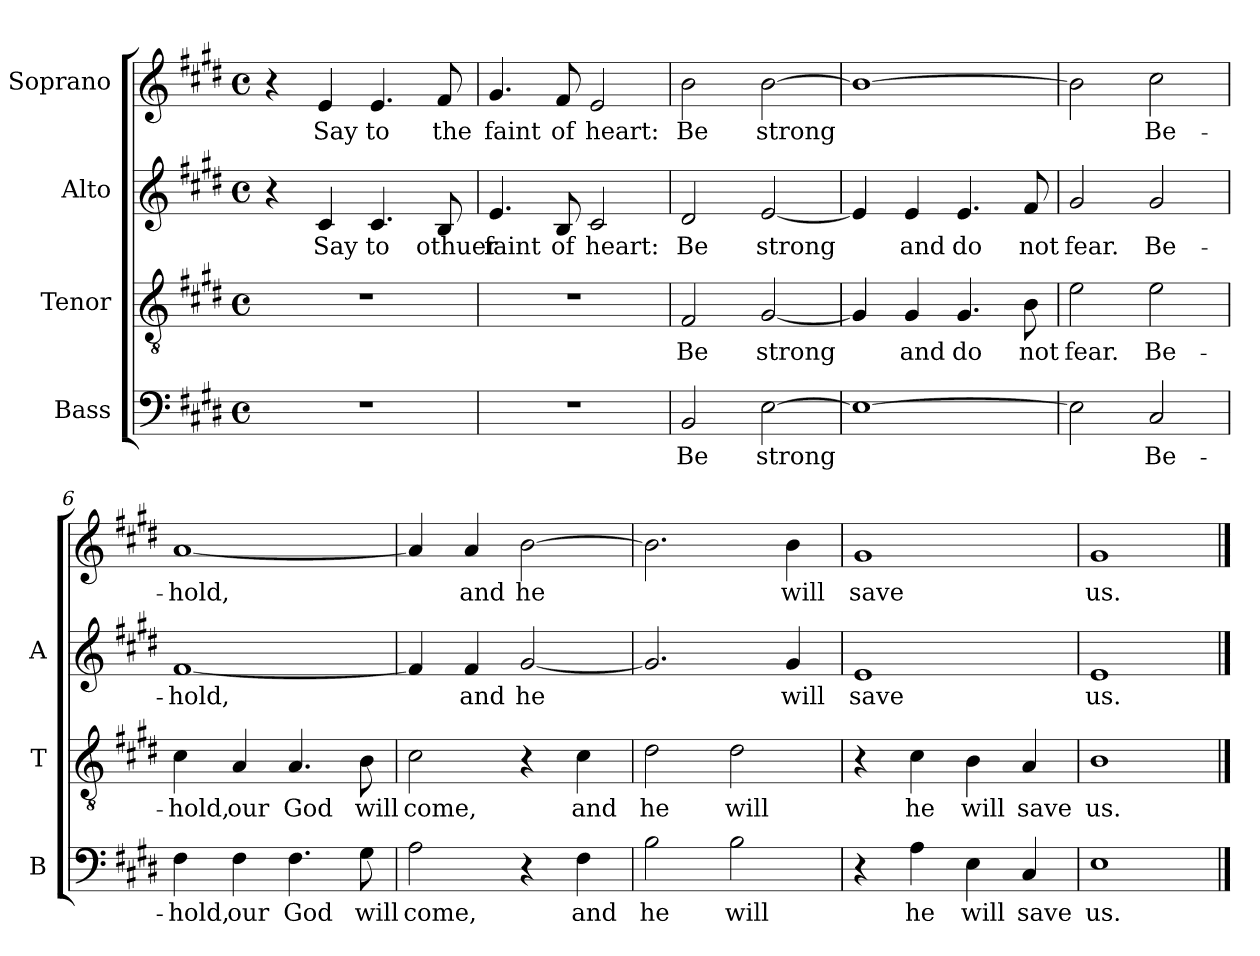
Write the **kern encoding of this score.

**kern	**text	**kern	**text	**kern	**text	**kern	**text
*part4	*part4	*part3	*part3	*part2	*part2	*part1	*part1
*staff4	*staff4	*staff3	*staff3	*staff2	*staff2	*staff1	*staff1
*I"Bass	*	*I"Tenor	*	*I"Alto	*	*I"Soprano	*
*I'B	*	*I'T	*	*I'A	*	*	*
*clefF4	*	*clefGv2	*	*clefG2	*	*clefG2	*
*k[f#c#g#d#]	*	*k[f#c#g#d#]	*	*k[f#c#g#d#]	*	*k[f#c#g#d#]	*
*E:	*	*E:	*	*E:	*	*E:	*
*M4/4	*	*M4/4	*	*M4/4	*	*M4/4	*
*met(c)	*	*met(c)	*	*met(c)	*	*met(c)	*
=1	=1	=1	=1	=1	=1	=1	=1
1r	.	1r	.	4r	.	4r	.
!	!	!	!	!	!LO:LY:b	!	!LO:LY:b
.	.	.	.	4c#/	Say	4e/	Say
!	!	!	!	!	!LO:LY:b	!	!LO:LY:b
.	.	.	.	4.c#/	to	4.e/	to
!	!	!	!	!	!LO:LY:b	!	!LO:LY:b
.	.	.	.	8B/	othuer	8f#/	the
=2	=2	=2	=2	=2	=2	=2	=2
!	!	!	!	!	!LO:LY:b	!	!LO:LY:b
1r	.	1r	.	4.e/	faint	4.g#/	faint
!	!	!	!	!	!LO:LY:b	!	!LO:LY:b
.	.	.	.	8B/	of	8f#/	of
!	!	!	!	!	!LO:LY:b	!	!LO:LY:b
.	.	.	.	2c#/	heart:	2e/	heart:
=3	=3	=3	=3	=3	=3	=3	=3
!	!LO:LY:b	!	!LO:LY:b	!	!LO:LY:b	!	!LO:LY:b
2BB/	Be	2F#/	Be	2d#/	Be	2b\	Be
!	!LO:LY:b	!	!LO:LY:b	!	!LO:LY:b	!	!LO:LY:b
[>2E\	strong	[<2G#/	strong	[<2e/	strong	[>2b\	strong
=4	=4	=4	=4	=4	=4	=4	=4
1E_	.	4G#/]	.	4e/]	.	1b_	.
!	!	!	!LO:LY:b	!	!LO:LY:b	!	!
.	.	4G#/	and	4e/	and	.	.
!	!	!	!LO:LY:b	!	!LO:LY:b	!	!
.	.	4.G#/	do	4.e/	do	.	.
!	!	!	!LO:LY:b	!	!LO:LY:b	!	!
.	.	8B\	not	8f#/	not	.	.
=5	=5	=5	=5	=5	=5	=5	=5
!	!	!	!LO:LY:b	!	!LO:LY:b	!	!
2E\]	.	2e\	fear.	2g#/	fear.	2b\]	.
!	!LO:LY:b	!	!LO:LY:b	!	!LO:LY:b	!	!LO:LY:b
2C#/	Be-	2e\	Be-	2g#/	Be-	2cc#\	Be-
!!LO:LB:g=z
=6	=6	=6	=6	=6	=6	=6	=6
!	!LO:LY:b	!	!LO:LY:b	!	!LO:LY:b	!	!LO:LY:b
4F#\	-hold,	4c#\	-hold,	[<1f#	-hold,	[<1a	-hold,
!	!LO:LY:b	!	!LO:LY:b	!	!	!	!
4F#\	our	4A/	our	.	.	.	.
!	!LO:LY:b	!	!LO:LY:b	!	!	!	!
4.F#\	God	4.A/	God	.	.	.	.
!	!LO:LY:b	!	!LO:LY:b	!	!	!	!
8G#\	will	8B\	will	.	.	.	.
=7	=7	=7	=7	=7	=7	=7	=7
!	!LO:LY:b	!	!LO:LY:b	!	!	!	!
2A\	come,	2c#\	come,	4f#/]	.	4a/]	.
!	!	!	!	!	!LO:LY:b	!	!LO:LY:b
.	.	.	.	4f#/	and	4a/	and
!	!	!	!	!	!LO:LY:b	!	!LO:LY:b
4r	.	4r	.	[<2g#/	he	[>2b\	he
!	!LO:LY:b	!	!LO:LY:b	!	!	!	!
4F#\	and	4c#\	and	.	.	.	.
=8	=8	=8	=8	=8	=8	=8	=8
!	!LO:LY:b	!	!LO:LY:b	!	!	!	!
2B\	he	2d#\	he	2.g#/]	.	2.b\]	.
!	!LO:LY:b	!	!LO:LY:b	!	!	!	!
2B\	will	2d#\	will	.	.	.	.
!	!	!	!	!	!LO:LY:b	!	!LO:LY:b
.	.	.	.	4g#/	will	4b\	will
=9	=9	=9	=9	=9	=9	=9	=9
!	!	!	!	!	!LO:LY:b	!	!LO:LY:b
4r	.	4r	.	1e	save	1g#	save
!	!LO:LY:b	!	!LO:LY:b	!	!	!	!
4A\	he	4c#\	he	.	.	.	.
!	!LO:LY:b	!	!LO:LY:b	!	!	!	!
4E\	will	4B\	will	.	.	.	.
!	!LO:LY:b	!	!LO:LY:b	!	!	!	!
4C#/	save	4A/	save	.	.	.	.
=10	=10	=10	=10	=10	=10	=10	=10
!	!LO:LY:b	!	!LO:LY:b	!	!LO:LY:b	!	!LO:LY:b
1E	us.	1B	us.	1e	us.	1g#	us.
==	==	==	==	==	==	==	==
*-	*-	*-	*-	*-	*-	*-	*-
